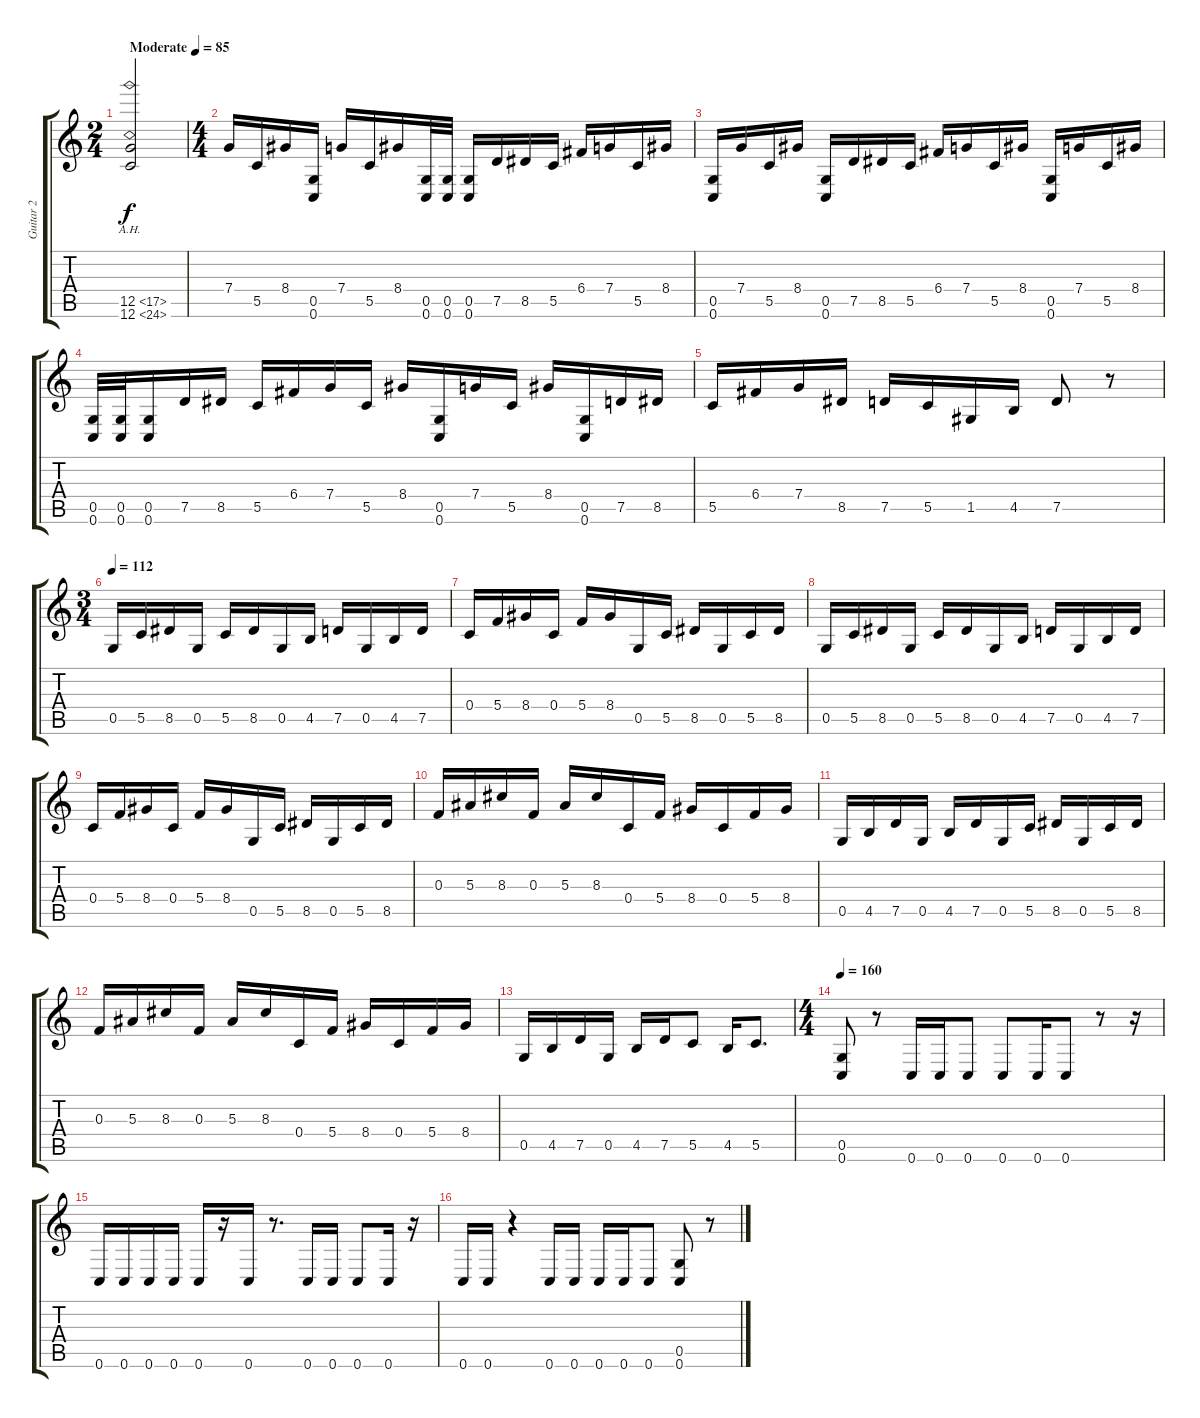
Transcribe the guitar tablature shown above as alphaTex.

\track ("Guitar 2" "Guitar 2") {instrument overdrivenguitar}
\staff {score tabs}
\tuning (D4 A3 F3 C3 G2 C2) {hide}
\ts (2 4)
\tempo (85 "Moderate")
\clef g2
\ks c
(12.5{ah 5} 12.6{ah 12}).2{dy f volume 16 instrument overdrivenguitar} |
\ts (4 4)
7.4.16 5.5.16 8.4.16 (0.5 0.6).16 7.4.16 5.5.16 8.4.16 (0.5 0.6).32 (0.5 0.6).32 (0.5 0.6).16 7.5.16 8.5.16 5.5.16 6.4.16 7.4.16 5.5.16 8.4.16 |
(0.5 0.6).16 7.4.16 5.5.16 8.4.16 (0.5 0.6).16 7.5.16 8.5.16 5.5.16 6.4.16 7.4.16 5.5.16 8.4.16 (0.5 0.6).16 7.4.16 5.5.16 8.4.16 |
(0.5 0.6).32 (0.5 0.6).32 (0.5 0.6).16 7.5.16 8.5.16 5.5.16 6.4.16 7.4.16 5.5.16 8.4.16 (0.5 0.6).16 7.4.16 5.5.16 8.4.16 (0.5 0.6).16 7.5.16 8.5.16 |
5.5.16 6.4.16 7.4.16 8.5.16 7.5.16 5.5.16 1.5.16 4.5.16 7.5.8 r.8 |
\ts (3 4)
\tempo 112
0.5.16 5.5.16 8.5.16 0.5.16 5.5.16 8.5.16 0.5.16 4.5.16 7.5.16 0.5.16 4.5.16 7.5.16 |
0.4.16 5.4.16 8.4.16 0.4.16 5.4.16 8.4.16 0.5.16 5.5.16 8.5.16 0.5.16 5.5.16 8.5.16 |
0.5.16 5.5.16 8.5.16 0.5.16 5.5.16 8.5.16 0.5.16 4.5.16 7.5.16 0.5.16 4.5.16 7.5.16 |
0.4.16 5.4.16 8.4.16 0.4.16 5.4.16 8.4.16 0.5.16 5.5.16 8.5.16 0.5.16 5.5.16 8.5.16 |
0.3.16 5.3.16 8.3.16 0.3.16 5.3.16 8.3.16 0.4.16 5.4.16 8.4.16 0.4.16 5.4.16 8.4.16 |
0.5.16 4.5.16 7.5.16 0.5.16 4.5.16 7.5.16 0.5.16 5.5.16 8.5.16 0.5.16 5.5.16 8.5.16 |
0.3.16 5.3.16 8.3.16 0.3.16 5.3.16 8.3.16 0.4.16 5.4.16 8.4.16 0.4.16 5.4.16 8.4.16 |
0.5.16 4.5.16 7.5.16 0.5.16 4.5.16 7.5.16 5.5.8 4.5.16 5.5.8{d} |
\ts (4 4)
\tempo 160
(0.5 0.6).8 r.8 0.6.16 0.6.16 0.6.8 0.6.8 0.6.16 0.6.8 r.8 r.16 |
0.6.16 0.6.16 0.6.16 0.6.16 0.6.16 r.16 0.6.16 r.8{d} 0.6.16 0.6.16 0.6.8 0.6.16 r.16 |
0.6.16 0.6.16 r.4 0.6.16 0.6.16 0.6.16 0.6.16 0.6.8 (0.5 0.6).8 r.8
